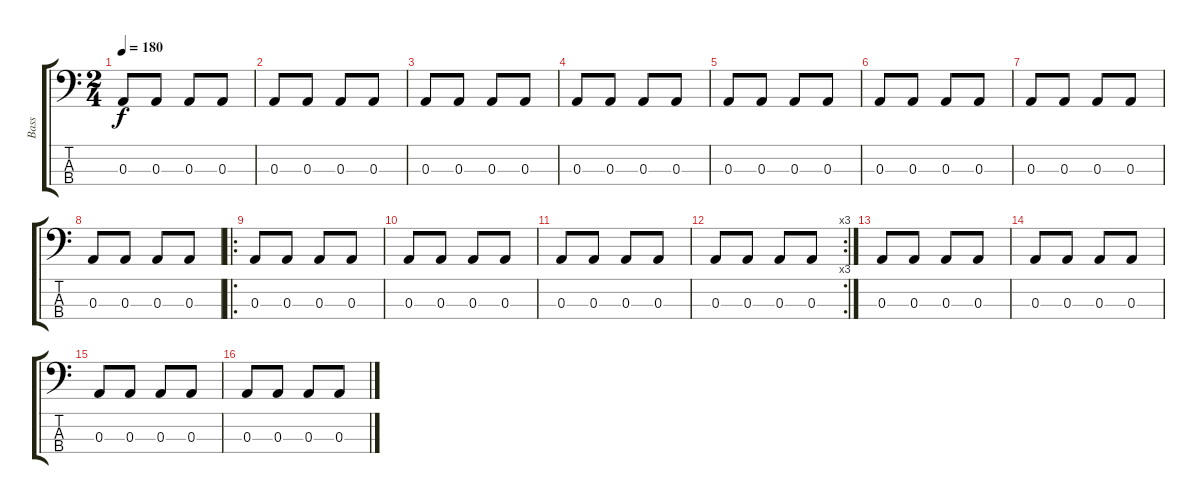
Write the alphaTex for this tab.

\track ("Bass" "Bass") {instrument electricbassfinger}
\staff {score tabs}
\tuning (G2 D2 A1 E1) {hide}
\ts (2 4)
\tempo 180
\clef f4
\ks c
0.3.8{dy f} 0.3.8 0.3.8 0.3.8 |
0.3.8 0.3.8 0.3.8 0.3.8 |
0.3.8 0.3.8 0.3.8 0.3.8 |
0.3.8 0.3.8 0.3.8 0.3.8 |
0.3.8 0.3.8 0.3.8 0.3.8 |
0.3.8 0.3.8 0.3.8 0.3.8 |
0.3.8 0.3.8 0.3.8 0.3.8 |
0.3.8 0.3.8 0.3.8 0.3.8 |
\ro
0.3.8 0.3.8 0.3.8 0.3.8 |
0.3.8 0.3.8 0.3.8 0.3.8 |
0.3.8 0.3.8 0.3.8 0.3.8 |
\rc 3
0.3.8 0.3.8 0.3.8 0.3.8 |
0.3.8 0.3.8 0.3.8 0.3.8 |
0.3.8 0.3.8 0.3.8 0.3.8 |
0.3.8 0.3.8 0.3.8 0.3.8 |
0.3.8 0.3.8 0.3.8 0.3.8
